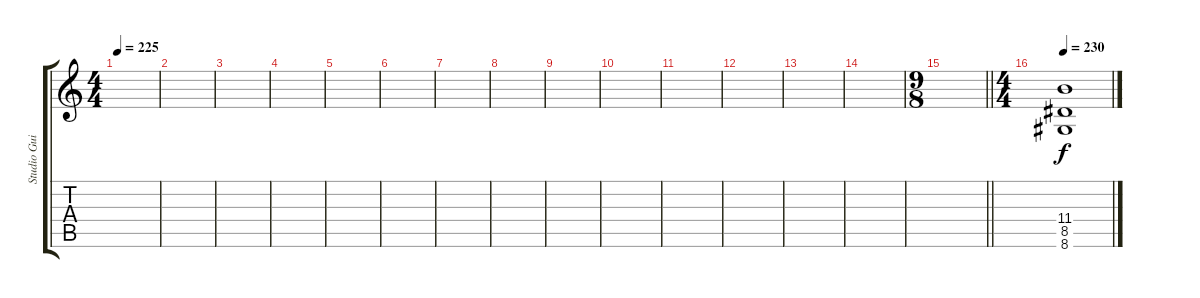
\track ("Studio Guitar" "Studio Gui") {instrument distortionguitar}
\staff {score tabs}
\tuning (D4 A3 F3 C3 G2 C2) {hide}
\ts (4 4)
\tempo 225
\clef g2
\ks c
|
|
|
|
|
|
|
|
|
|
|
|
|
|
\ts (9 8)
\barLineRight lightlight
|
\ts (4 4)
\tempo 230
(11.4 8.5 8.6).1{volume 11 balance 1}
